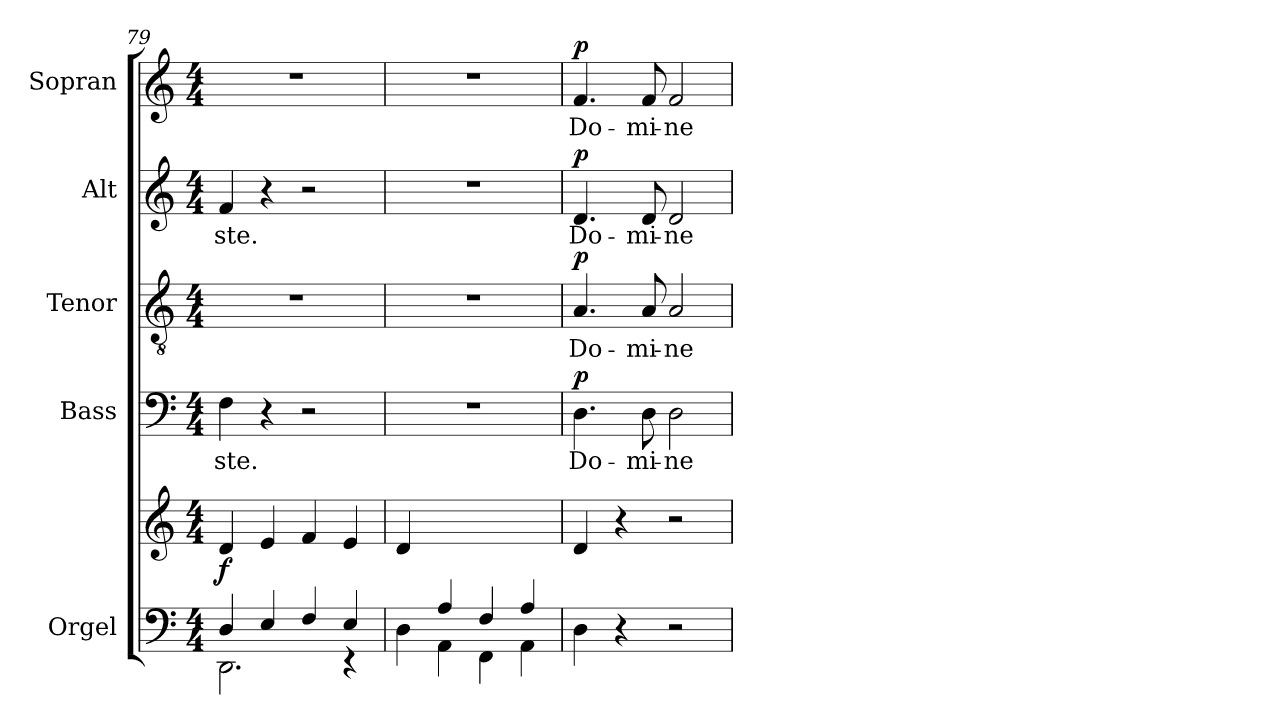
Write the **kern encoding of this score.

**kern	**kern	**dynam	**kern	**text	**dynam	**kern	**text	**dynam	**kern	**text	**dynam	**kern	**text	**dynam
*part5	*part5	*part5	*part4	*part4	*part4	*part3	*part3	*part3	*part2	*part2	*part2	*part1	*part1	*part1
*staff6	*staff5	*staff5/6	*staff4	*staff4	*staff4	*staff3	*staff3	*staff3	*staff2	*staff2	*staff2	*staff1	*staff1	*staff1
*I"Orgel	*	*	*I"Bass	*	*	*I"Tenor	*	*	*I"Alt	*	*	*I"Sopran	*	*
*I'Org.	*	*	*I'B.	*	*	*I'T.	*	*	*I'A.	*	*	*I'S.	*	*
!!LO:LB:g=z
*clefF4	*clefG2	*	*clefF4	*	*	*clefGv2	*	*	*clefG2	*	*	*clefG2	*	*
*k[]	*k[]	*	*k[]	*	*	*k[]	*	*	*k[]	*	*	*k[]	*	*
*C:	*C:	*	*C:	*	*	*C:	*	*	*C:	*	*	*C:	*	*
*M4/4	*M4/4	*	*M4/4	*	*	*M4/4	*	*	*M4/4	*	*	*M4/4	*	*
=79	=79	=79	=79	=79	=79	=79	=79	=79	=79	=79	=79	=79	=79	=79
*^	*	*	*	*	*	*	*	*	*	*	*	*	*	*
!	!	!	!LO:DY:b	!	!LO:LY:b	!	!	!	!	!	!LO:LY:b	!	!	!	!
4D/	2.DD\	4d/	f	4F\	-ste.	.	1r	.	.	4f/	-ste.	.	1r	.	.
4E/	.	4e/	.	4r	.	.	.	.	.	4r	.	.	.	.	.
4F/	.	4f/	.	2r	.	.	.	.	.	2r	.	.	.	.	.
4E/	4rEE	4e/	.	.	.	.	.	.	.	.	.	.	.	.	.
=80	=80	=80	=80	=80	=80	=80	=80	=80	=80	=80	=80	=80	=80	=80	=80
4ryy	4D\	4d/	.	1r	.	.	1r	.	.	1r	.	.	1r	.	.
4A/	4AA\	4ryy	.	.	.	.	.	.	.	.	.	.	.	.	.
4F/	4FF\	2ryy	.	.	.	.	.	.	.	.	.	.	.	.	.
4A/	4AA\	.	.	.	.	.	.	.	.	.	.	.	.	.	.
=81	=81	=81	=81	=81	=81	=81	=81	=81	=81	=81	=81	=81	=81	=81	=81
!	!	!	!	!	!LO:LY:b	!LO:DY:a	!	!LO:LY:b	!LO:DY:a	!	!LO:LY:b	!LO:DY:a	!	!LO:LY:b	!LO:DY:a
*v	*v	*	*	*	*	*	*	*	*	*	*	*	*	*	*
4D\	4d/	.	4.D\	Do-	p	4.A/	Do-	p	4.d/	Do-	p	4.f/	Do-	p
4r	4r	.	.	.	.	.	.	.	.	.	.	.	.	.
!	!	!	!	!LO:LY:b	!	!	!LO:LY:b	!	!	!LO:LY:b	!	!	!LO:LY:b	!
.	.	.	8D\	-mi-	.	8A/	-mi-	.	8d/	-mi-	.	8f/	-mi-	.
!	!	!	!	!LO:LY:b	!	!	!LO:LY:b	!	!	!LO:LY:b	!	!	!LO:LY:b	!
2r	2r	.	2D\	-ne	.	2A/	-ne	.	2d/	-ne	.	2f/	-ne	.
=	=	=	=	=	=	=	=	=	=	=	=	=	=	=
*-	*-	*-	*-	*-	*-	*-	*-	*-	*-	*-	*-	*-	*-	*-
